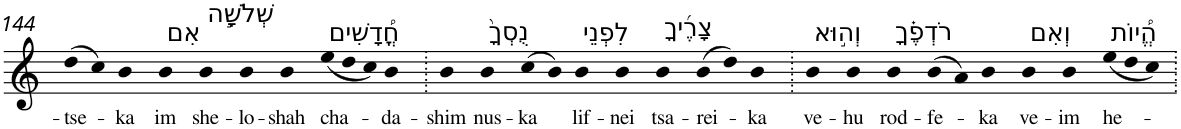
**kern	**text
*part1	*part1
*staff1	*staff1
*I"Piano	*
*I'Pno	*
!!LO:PB:g=z
*clefG2	*
*k[]	*
=144	=144
!	!LO:LY:b
(>8dd	-tse-
8cc)	.
!	!LO:LY:b
4b	-ka
!LO:TX:a:t=אִם	!
!	!LO:LY:b
4b	im
!LO:TX:a:t=שְׁלֹשָׁ֣ה	!
!	!LO:LY:b
4b	she-
!	!LO:LY:b
4b	-lo-
!	!LO:LY:b
4b	-shah
*Xtuplet	*
!LO:TX:a:t=חֳ֠דָשִׁים	!
!	!LO:LY:b
(<12ee	cha-
12dd	.
12cc)	.
!	!LO:LY:b
4b	-da-
=145.	=145.
!	!LO:LY:b
4b	-shim
!LO:TX:a:t=נֻסְךָ֨	!
!	!LO:LY:b
4b	nus-
!	!LO:LY:b
(>8cc	-ka
8b)	.
!LO:TX:a:t=לִפְנֵי	!
!	!LO:LY:b
4b	lif-
!	!LO:LY:b
4b	-nei
!LO:TX:a:t=צָרֶ֜יךָ	!
!	!LO:LY:b
4b	tsa-
!	!LO:LY:b
(>8b	-rei-
8dd)	.
!	!LO:LY:b
4b	-ka
=146.	=146.
!LO:TX:a:t=וְה֣וּא	!
!	!LO:LY:b
4b	ve-
!	!LO:LY:b
4b	-hu
!LO:TX:a:t=רֹדְפֶ֗ךָ	!
!	!LO:LY:b
4b	rod-
!	!LO:LY:b
(>8b	-fe-
8a)	.
!	!LO:LY:b
4b	-ka
!LO:TX:a:t=וְאִם	!
!	!LO:LY:b
4b	ve-
!	!LO:LY:b
4b	-im
!LO:TX:a:t=הֱ֠יוֹת	!
!	!LO:LY:b
(<12ee	he-
12dd	.
12cc)	.
=.	=.
*-	*-
